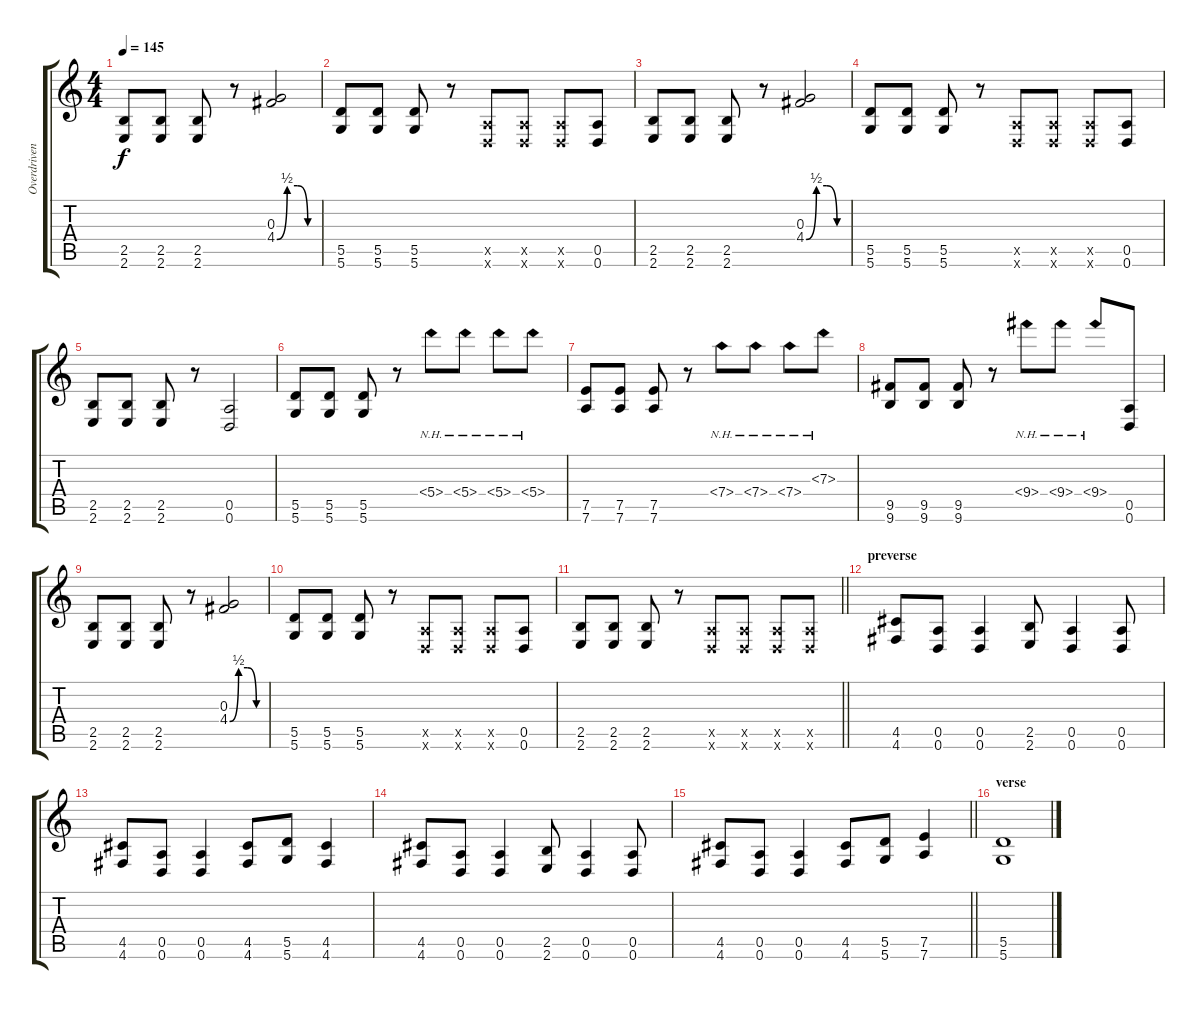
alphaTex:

\track ("Overdriven Guitar" "Overdriven") {instrument overdrivenguitar}
\staff {score tabs}
\tuning (E4 B3 G3 D3 A2 D2) {hide}
\ts (4 4)
\tempo 145
\clef g2
\ks c
(2.5 2.6).8{dy f} (2.5 2.6).8 (2.5 2.6).8 r.8 (0.3 4.4{be (custom 0 0 15 2 30 2 45 0 60 0)}).2 |
(5.5 5.6).8 (5.5 5.6).8 (5.5 5.6).8 r.8 (0.5{x} 0.6{x}).8 (0.5{x} 0.6{x}).8 (0.5{x} 0.6{x}).8 (0.5 0.6).8 |
(2.5 2.6).8 (2.5 2.6).8 (2.5 2.6).8 r.8 (0.3 4.4{be (custom 0 0 15 2 30 2 45 0 60 0)}).2 |
(5.5 5.6).8 (5.5 5.6).8 (5.5 5.6).8 r.8 (0.5{x} 0.6{x}).8 (0.5{x} 0.6{x}).8 (0.5{x} 0.6{x}).8 (0.5 0.6).8 |
(2.5 2.6).8 (2.5 2.6).8 (2.5 2.6).8 r.8 (0.5 0.6).2 |
(5.5 5.6).8 (5.5 5.6).8 (5.5 5.6).8 r.8 5.4{nh}.8 5.4{nh}.8 5.4{nh}.8 5.4{nh}.8 |
(7.5 7.6).8 (7.5 7.6).8 (7.5 7.6).8 r.8 7.4{nh}.8 7.4{nh}.8 7.4{nh}.8 7.3{nh}.8 |
(9.5 9.6).8 (9.5 9.6).8 (9.5 9.6).8 r.8 9.4{nh}.8 9.4{nh}.8 9.4{nh}.8 (0.5 0.6).8 |
(2.5 2.6).8 (2.5 2.6).8 (2.5 2.6).8 r.8 (0.3 4.4{be (custom 0 0 15 2 30 2 45 0 60 0)}).2 |
(5.5 5.6).8 (5.5 5.6).8 (5.5 5.6).8 r.8 (0.5{x} 0.6{x}).8 (0.5{x} 0.6{x}).8 (0.5{x} 0.6{x}).8 (0.5 0.6).8 |
\barLineRight lightlight
(2.5 2.6).8 (2.5 2.6).8 (2.5 2.6).8 r.8 (0.5{x} 0.6{x}).8 (0.5{x} 0.6{x}).8 (0.5{x} 0.6{x}).8 (0.5{x} 0.6{x}).8 |
\section ("" "preverse")
(4.5 4.6).8 (0.5 0.6).8 (0.5 0.6).4 (2.5 2.6).8 (0.5 0.6).4 (0.5 0.6).8 |
(4.5 4.6).8 (0.5 0.6).8 (0.5 0.6).4 (4.5 4.6).8 (5.5 5.6).8 (4.5 4.6).4 |
(4.5 4.6).8 (0.5 0.6).8 (0.5 0.6).4 (2.5 2.6).8 (0.5 0.6).4 (0.5 0.6).8 |
\barLineRight lightlight
(4.5 4.6).8 (0.5 0.6).8 (0.5 0.6).4 (4.5 4.6).8 (5.5 5.6).8 (7.5 7.6).4 |
\section ("" "verse")
(5.5 5.6).1
